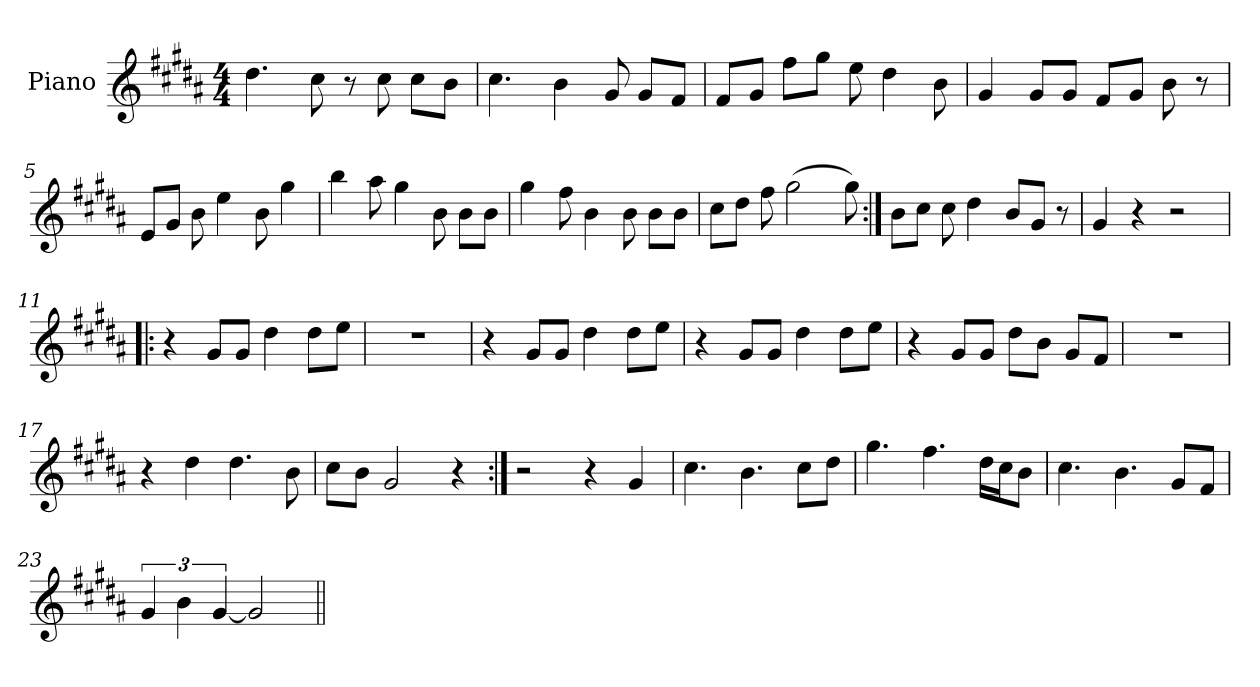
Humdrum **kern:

**kern
*part1
*staff1
*I"Piano
*I'Pno
*clefG2
*k[f#c#g#d#a#]
*M4/4
*MM160
=1
4.dd#\
8cc#\
8r
8cc#\
8cc#\L
8b\J
=2
4.cc#\
4b\
8g#/
8g#/L
8f#/J
=3
8f#/L
8g#/J
8ff#\L
8gg#\J
8ee\
4dd#\
8b\
=4
4g#/
8g#/L
8g#/J
8f#/L
8g#/J
8b\
8r
!!LO:LB:g=z
=5
8e/L
8g#/J
8b\
4ee\
8b\
4gg#\
=6
4bb\
8aa#\
4gg#\
8b\
8b\L
8b\J
=7
4gg#\
8ff#\
4b\
8b\
8b\L
8b\J
=8
8cc#\L
8dd#\J
8ff#\
(>2gg#\
8gg#\)
=9:|!
8b\L
8cc#\J
8cc#\
4dd#\
8b/L
8g#/J
8r
!!LO:LB:g=z
=10
4g#/
4r
2r
=11!|:
4r
8g#/L
8g#/J
4dd#\
8dd#\L
8ee\J
=12
1r
=13
4r
8g#/L
8g#/J
4dd#\
8dd#\L
8ee\J
=14
4r
8g#/L
8g#/J
4dd#\
8dd#\L
8ee\J
!!LO:LB:g=z
=15
4r
8g#/L
8g#/J
8dd#\L
8b\J
8g#/L
8f#/J
=16
1r
=17
4r
4dd#\
4.dd#\
8b\
=18
8cc#\L
8b\J
2g#/
4r
=19:|!
2r
4r
4g#/
=20
4.cc#\
4.b\
8cc#\L
8dd#\J
!!LO:LB:g=z
=21
4.gg#\
4.ff#\
16dd#\LL
16cc#\J
8b\J
=22
4.cc#\
4.b\
8g#/L
8f#/J
=23
6g#/
6b\
[6g#/
2g#/]
=||
*-
